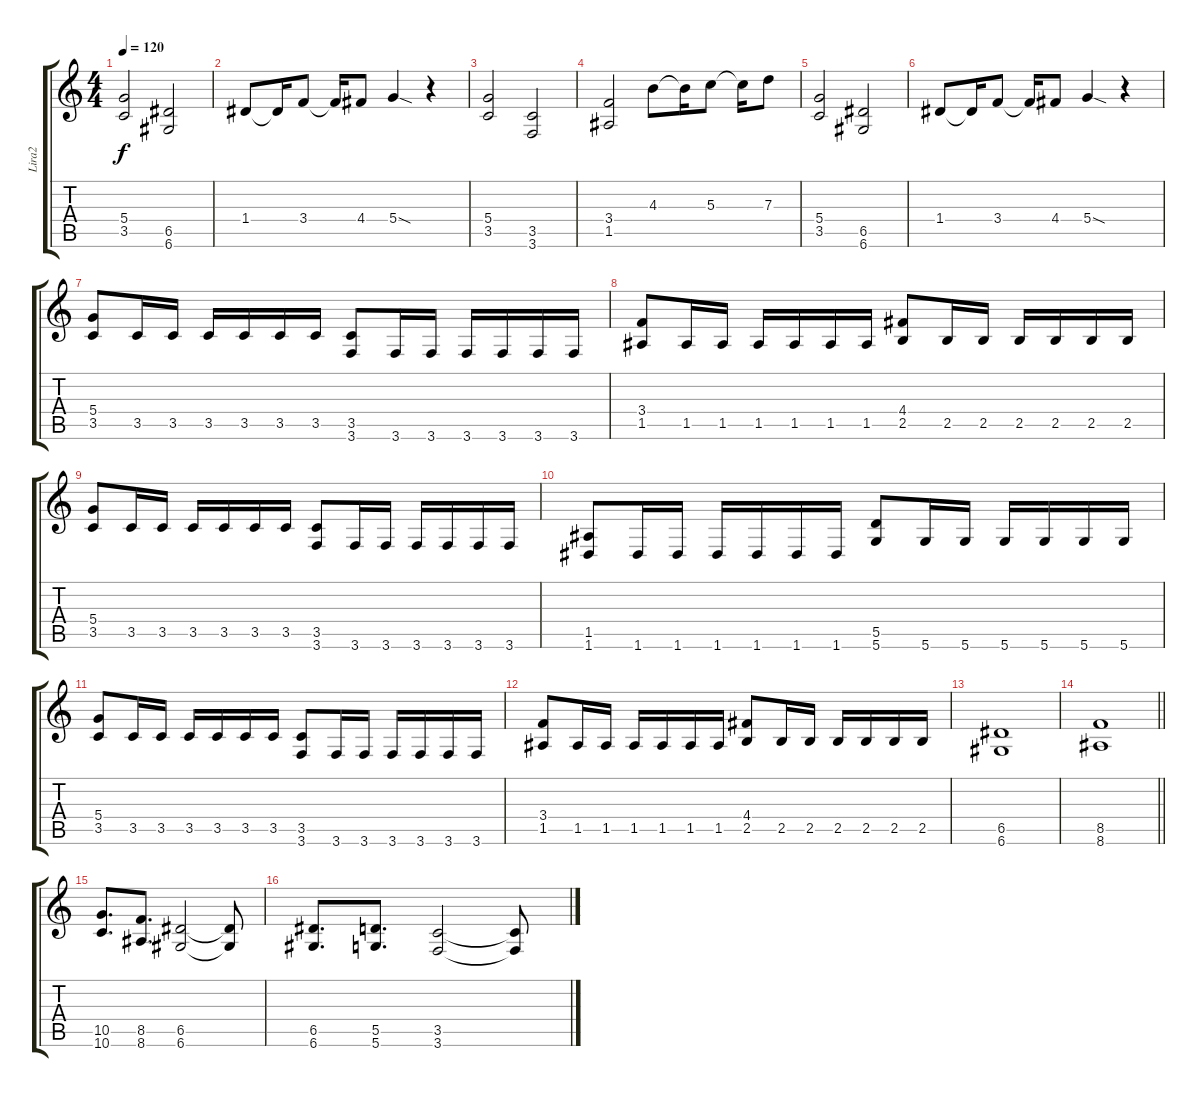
\track ("Lira2" "Lira2") {instrument distortionguitar}
\staff {score tabs}
\tuning (E4 B3 G3 D3 A2 D2) {hide}
\ts (4 4)
\tempo 120
\clef g2
\ks c
(5.4 3.5).2{dy f} (6.5 6.6).2 |
1.4.8 1.4{t}.16 3.4.8 3.4{t}.16 4.4.8 5.4{sod}.4 r.4 |
(5.4 3.5).2 (3.5 3.6).2 |
(3.4 1.5).2 4.3.8 4.3{t}.16 5.3.8 5.3{t}.16 7.3.8 |
(5.4 3.5).2 (6.5 6.6).2 |
1.4.8 1.4{t}.16 3.4.8 3.4{t}.16 4.4.8 5.4{sod}.4 r.4 |
(5.4 3.5).8 3.5.16 3.5.16 3.5.16 3.5.16 3.5.16 3.5.16 (3.5 3.6).8 3.6.16 3.6.16 3.6.16 3.6.16 3.6.16 3.6.16 |
(3.4 1.5).8 1.5.16 1.5.16 1.5.16 1.5.16 1.5.16 1.5.16 (4.4 2.5).8 2.5.16 2.5.16 2.5.16 2.5.16 2.5.16 2.5.16 |
(5.4 3.5).8 3.5.16 3.5.16 3.5.16 3.5.16 3.5.16 3.5.16 (3.5 3.6).8 3.6.16 3.6.16 3.6.16 3.6.16 3.6.16 3.6.16 |
(1.5 1.6).8 1.6.16 1.6.16 1.6.16 1.6.16 1.6.16 1.6.16 (5.5 5.6).8 5.6.16 5.6.16 5.6.16 5.6.16 5.6.16 5.6.16 |
(5.4 3.5).8 3.5.16 3.5.16 3.5.16 3.5.16 3.5.16 3.5.16 (3.5 3.6).8 3.6.16 3.6.16 3.6.16 3.6.16 3.6.16 3.6.16 |
(3.4 1.5).8 1.5.16 1.5.16 1.5.16 1.5.16 1.5.16 1.5.16 (4.4 2.5).8 2.5.16 2.5.16 2.5.16 2.5.16 2.5.16 2.5.16 |
(6.5 6.6).1 |
\barLineRight lightlight
(8.5 8.6).1 |
(10.5 10.6).8{d} (8.5 8.6).8{d} (6.5 6.6).2 (6.5{t} 6.6{t}).8 |
(6.5 6.6).8{d} (5.5 5.6).8{d} (3.5 3.6).2 (3.5{t} 3.6{t}).8
